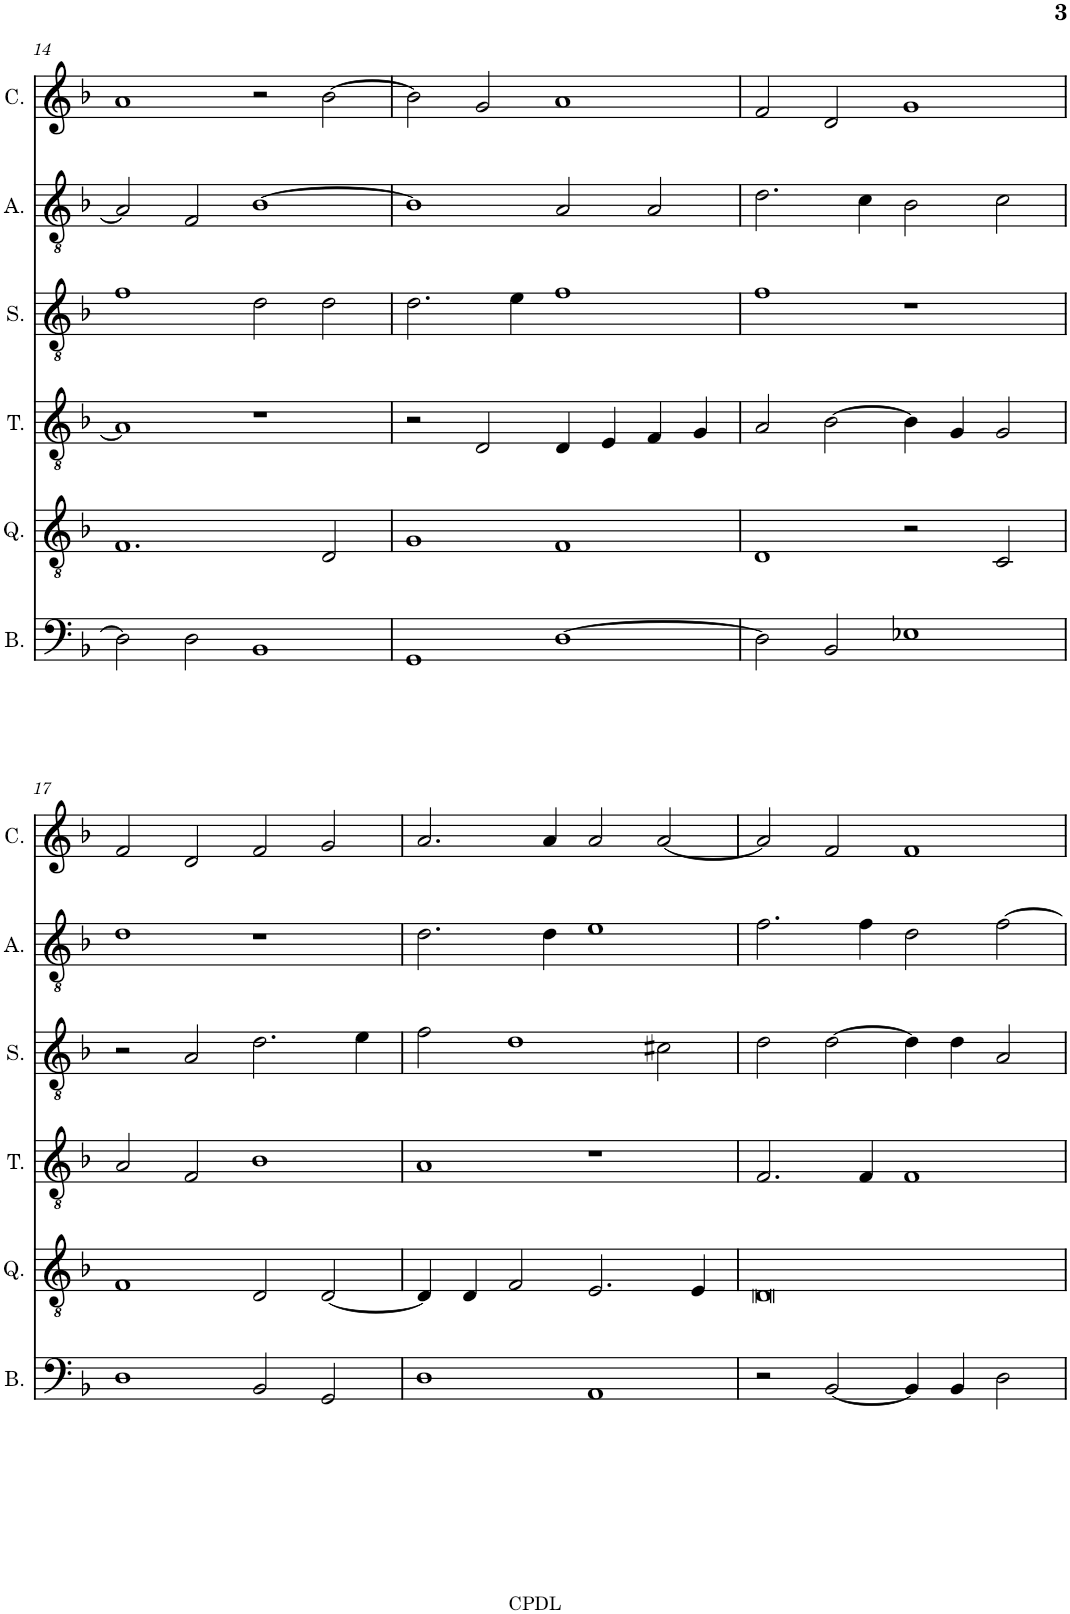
**kern	**kern	**kern	**kern	**kern	**kern
*part6	*part5	*part4	*part3	*part2	*part1
*staff6	*staff5	*staff4	*staff3	*staff2	*staff1
*I"Bassus	*I"Quintus	*I"Tenor	*I"Sextus	*I"Altus	*I"Cantus
*I'B.	*I'Q.	*I'T.	*I'S.	*I'A.	*I'C.
!!LO:PB:g=z
*clefF4	*clefGv2	*clefGv2	*clefGv2	*clefGv2	*clefG2
*k[b-]	*k[b-]	*k[b-]	*k[b-]	*k[b-]	*k[b-]
*F:	*F:	*F:	*F:	*F:	*F:
*M4/2	*M4/2	*M4/2	*M4/2	*M4/2	*M4/2
=14	=14	=14	=14	=14	=14
2D\]	1.F	1A]	1f	2A/]	1a
2D\	.	.	.	2F/	.
1BB-	.	1r	2d\	[1B-	2r
.	2D/	.	2d\	.	[2b-\
=15	=15	=15	=15	=15	=15
1GG	1G	2r	2.d\	1B-]	2b-\]
.	.	2D/	.	.	2g/
.	.	.	4e\	.	.
[1D	1F	4D/	1f	2A/	1a
.	.	4E/	.	.	.
.	.	4F/	.	2A/	.
.	.	4G/	.	.	.
=16	=16	=16	=16	=16	=16
2D\]	1D	2A/	1f	2.d\	2f/
2BB-/	.	[2B-\	.	.	2d/
.	.	.	.	4c\	.
1E-X	2r	4B-\]	1r	2B-\	1g
.	.	4G/	.	.	.
.	2C/	2G/	.	2c\	.
!!LO:LB:g=z
=17	=17	=17	=17	=17	=17
1D	1F	2A/	2r	1d	2f/
.	.	2F/	2A/	.	2d/
2BB-/	2D/	1B-	2.d\	1r	2f/
2GG/	[2D/	.	.	.	2g/
.	.	.	4e\	.	.
=18	=18	=18	=18	=18	=18
1D	4D/]	1A	2f\	2.d\	2.a/
.	4D/	.	.	.	.
.	2F/	.	1d	.	.
.	.	.	.	4d\	4a/
1AA	2.E/	1r	.	1e	2a/
.	.	.	2c#X\	.	[2a/
.	4E/	.	.	.	.
=19	=19	=19	=19	=19	=19
2r	0D	2.F/	2d\	2.f\	2a/]
[2BB-/	.	.	[2d\	.	2f/
.	.	4F/	.	4f\	.
4BB-/]	.	1F	4d\]	2d\	1f
4BB-/	.	.	4d\	.	.
2D\	.	.	2A/	[2f\	.
=	=	=	=	=	=
*-	*-	*-	*-	*-	*-
